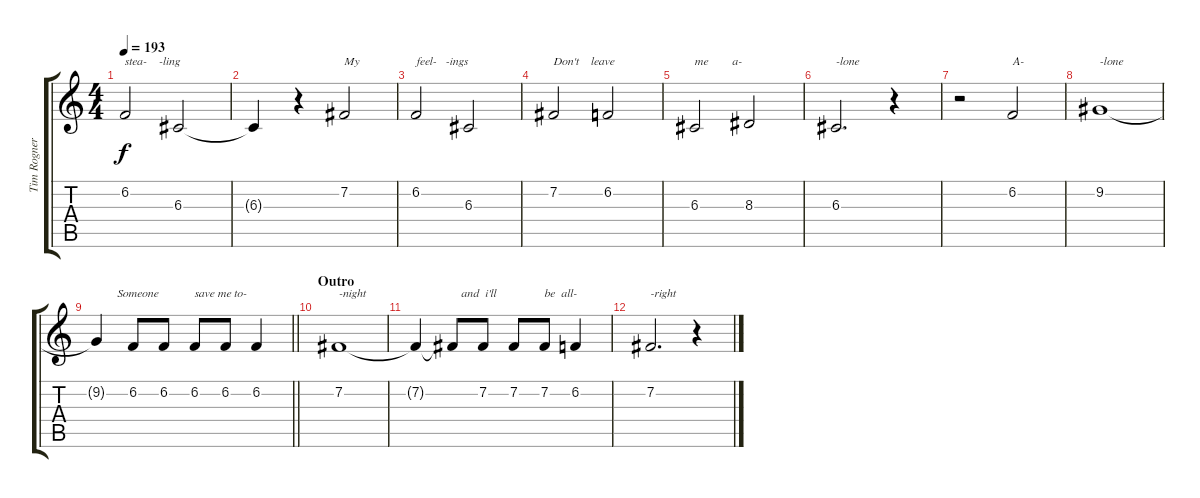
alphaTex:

\track ("Tim Rogner - Vocals" "Tim Rogner") {instrument altosax}
\staff {score tabs}
\tuning (E4 B3 G3 D3 A2 E2) {hide}
\ts (4 4)
\tempo 193
\clef g2
\ks c
6.2.2{txt "stea-    -ling" dy f} 6.3.2 |
6.3{t}.4 r.4 7.2.2{txt "My"} |
6.2.2{txt "feel-   -ings"} 6.3.2 |
7.2.2{txt "Don't    leave"} 6.2.2 |
6.3.2{txt "me        a-"} 8.3.2 |
6.3.2{d txt "-lone"} r.4 |
r.2 6.2.2{txt "A-"} |
9.2.1{txt "-lone"} |
\barLineRight lightlight
9.2{t}.4{txt "       Someone"} 6.2.8 6.2.8 6.2.8{txt "save me to-"} 6.2.8 6.2.4 |
\section ("" "Outro")
7.2.1{txt "-night"} |
7.2{t}.4 7.2{t}.8{txt "   and  i'll"} 7.2.8 7.2.8 7.2.8{txt "be  all-"} 6.2.4 |
7.2.2{d txt "-right"} r.4
